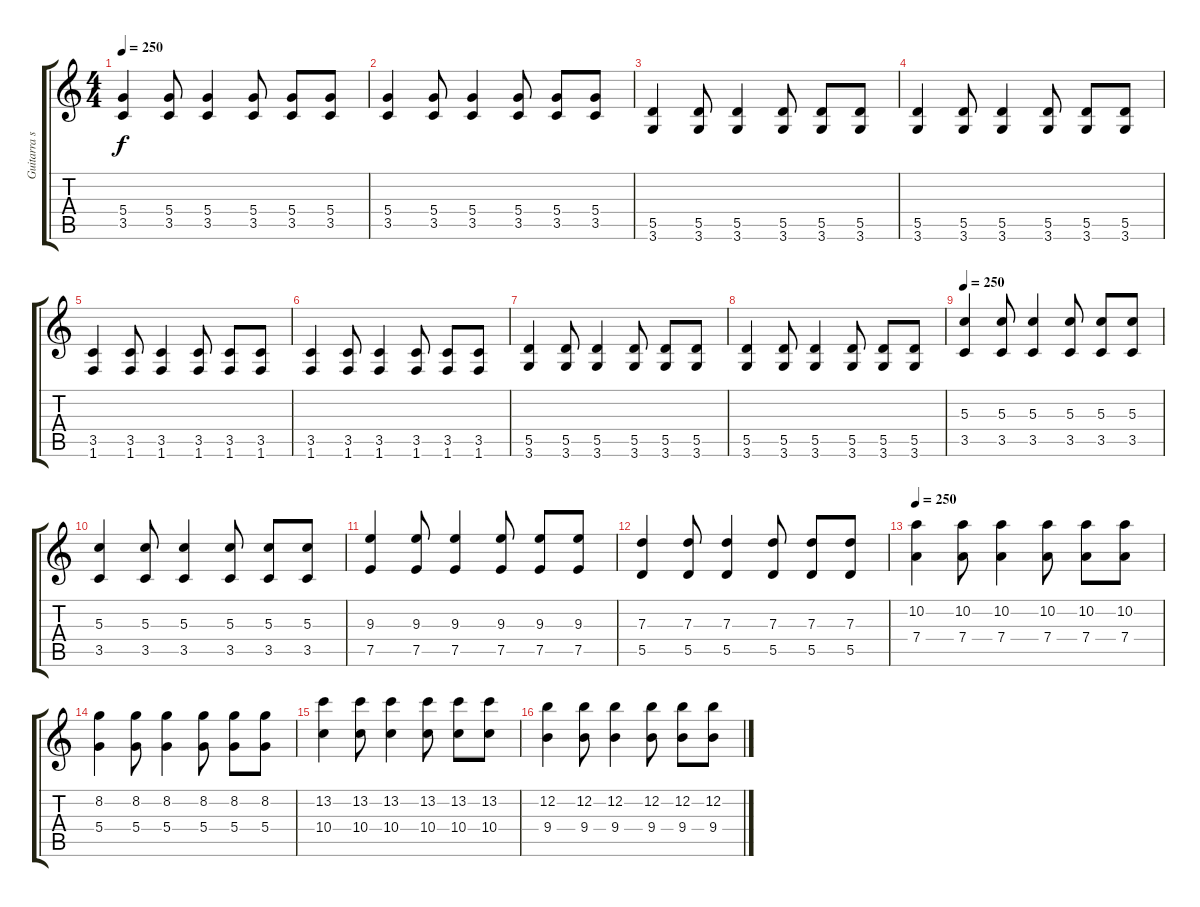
\track ("Guitarra solo - Luciano" "Guitarra s") {instrument electricguitarclean}
\staff {score tabs}
\tuning (E4 B3 G3 D3 A2 E2) {hide}
\ts (4 4)
\tempo 250
\clef g2
\ks c
(5.4 3.5).4{dy f} (5.4 3.5).8 (5.4 3.5).4 (5.4 3.5).8 (5.4 3.5).8 (5.4 3.5).8 |
(5.4 3.5).4 (5.4 3.5).8 (5.4 3.5).4 (5.4 3.5).8 (5.4 3.5).8 (5.4 3.5).8 |
(5.5 3.6).4 (5.5 3.6).8 (5.5 3.6).4 (5.5 3.6).8 (5.5 3.6).8 (5.5 3.6).8 |
(5.5 3.6).4 (5.5 3.6).8 (5.5 3.6).4 (5.5 3.6).8 (5.5 3.6).8 (5.5 3.6).8 |
(3.5 1.6).4 (3.5 1.6).8 (3.5 1.6).4 (3.5 1.6).8 (3.5 1.6).8 (3.5 1.6).8 |
(3.5 1.6).4 (3.5 1.6).8 (3.5 1.6).4 (3.5 1.6).8 (3.5 1.6).8 (3.5 1.6).8 |
(5.5 3.6).4 (5.5 3.6).8 (5.5 3.6).4 (5.5 3.6).8 (5.5 3.6).8 (5.5 3.6).8 |
(5.5 3.6).4 (5.5 3.6).8 (5.5 3.6).4 (5.5 3.6).8 (5.5 3.6).8 (5.5 3.6).8 |
\tempo 250
(5.3 3.5).4 (5.3 3.5).8 (5.3 3.5).4 (5.3 3.5).8 (5.3 3.5).8 (5.3 3.5).8 |
(5.3 3.5).4 (5.3 3.5).8 (5.3 3.5).4 (5.3 3.5).8 (5.3 3.5).8 (5.3 3.5).8 |
(9.3 7.5).4 (9.3 7.5).8 (9.3 7.5).4 (9.3 7.5).8 (9.3 7.5).8 (9.3 7.5).8 |
(7.3 5.5).4 (7.3 5.5).8 (7.3 5.5).4 (7.3 5.5).8 (7.3 5.5).8 (7.3 5.5).8 |
\tempo 250
(10.2 7.4).4 (10.2 7.4).8 (10.2 7.4).4 (10.2 7.4).8 (10.2 7.4).8 (10.2 7.4).8 |
(8.2 5.4).4 (8.2 5.4).8 (8.2 5.4).4 (8.2 5.4).8 (8.2 5.4).8 (8.2 5.4).8 |
(13.2 10.4).4 (13.2 10.4).8 (13.2 10.4).4 (13.2 10.4).8 (13.2 10.4).8 (13.2 10.4).8 |
(12.2 9.4).4 (12.2 9.4).8 (12.2 9.4).4 (12.2 9.4).8 (12.2 9.4).8 (12.2 9.4).8
